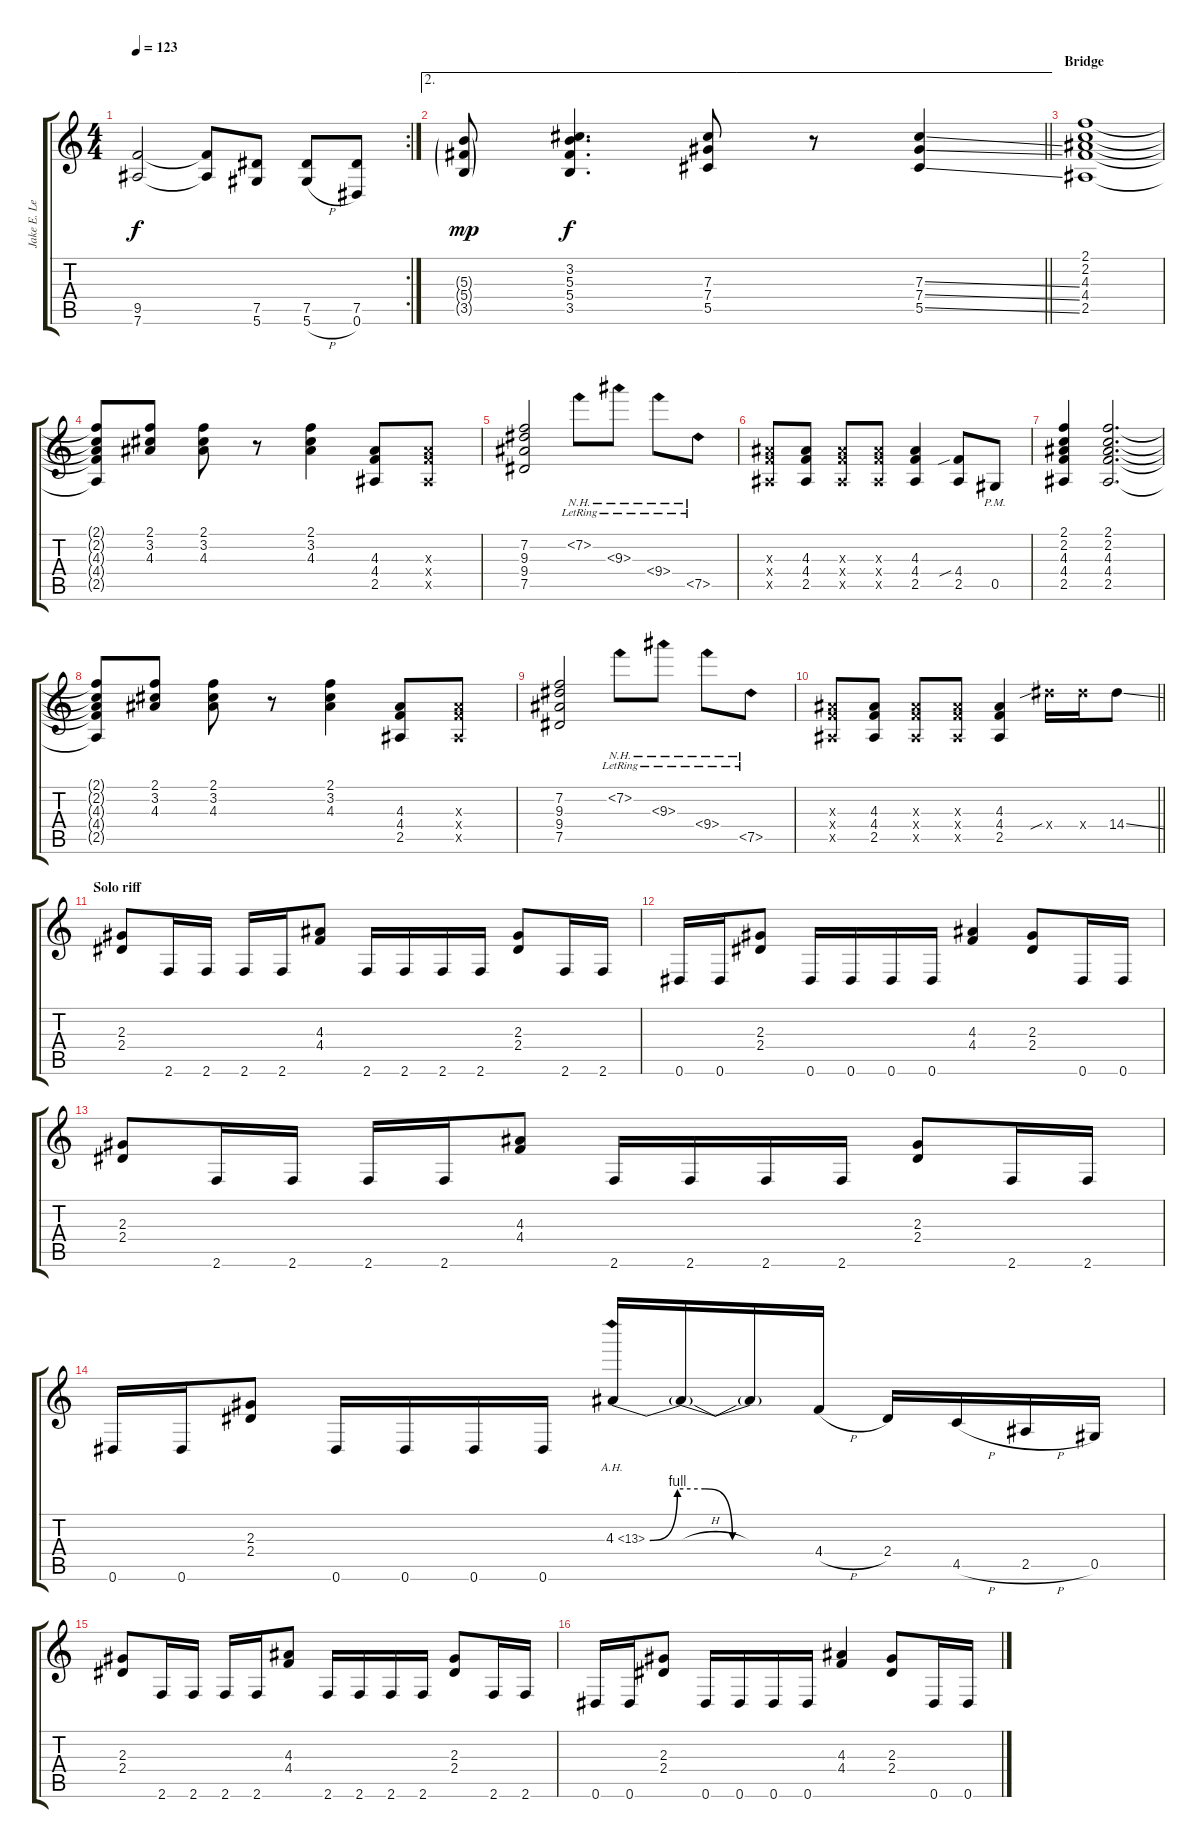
\track ("Jake E. Lee" "Jake E. Le") {instrument overdrivenguitar}
\staff {score tabs}
\tuning (Eb4 Bb3 Gb3 Db3 Ab2 Eb2) {hide}
\rc 2
\ts (4 4)
\tempo 123
\clef g2
\ks c
(9.5 7.6).2{dy f} (9.5{t} 7.6{t}).8 (7.5 5.6).8 (7.5 5.6{h}).8 (7.5 0.6).8 |
\ae 2
\barLineRight lightlight
(5.3{g} 5.4{g} 3.5{g}).8{dy mp} (3.2 5.3 5.4 3.5).4{d dy f} (7.3 7.4 5.5).8 r.8 (7.3{ss} 7.4{ss} 5.5{ss}).4 |
\section ("" "Bridge")
(2.1 2.2 4.3 4.4 2.5).1 |
(2.1{t} 2.2{t} 4.3{t} 4.4{t} 2.5{t}).8 (2.1 3.2 4.3).8 (2.1 3.2 4.3).8 r.8 (2.1 3.2 4.3).4 (4.3 4.4 2.5).8 (4.3{x} 4.4{x} 2.5{x}).8 |
(7.2 9.3 9.4 7.5).2 7.2{nh lr}.8 9.3{nh lr}.8 9.4{nh lr}.8 7.5{nh lr}.8 |
(4.3{x} 4.4{x} 2.5{x}).8 (4.3 4.4 2.5).8 (4.3{x} 4.4{x} 2.5{x}).8 (4.3{x} 4.4{x} 2.5{x}).8 (4.3 4.4 2.5).4 (4.4{sib} 2.5).8 0.5{pm}.8 |
(2.1 2.2 4.3 4.4 2.5).4 (2.1 2.2 4.3 4.4 2.5).2{d} |
(2.1{t} 2.2{t} 4.3{t} 4.4{t} 2.5{t}).8 (2.1 3.2 4.3).8 (2.1 3.2 4.3).8 r.8 (2.1 3.2 4.3).4 (4.3 4.4 2.5).8 (4.3{x} 4.4{x} 2.5{x}).8 |
(7.2 9.3 9.4 7.5).2 7.2{nh lr}.8 9.3{nh lr}.8 9.4{nh lr}.8 7.5{nh lr}.8 |
\barLineRight lightlight
(4.3{x} 4.4{x} 2.5{x}).8 (4.3 4.4 2.5).8 (4.3{x} 4.4{x} 2.5{x}).8 (4.3{x} 4.4{x} 2.5{x}).8 (4.3 4.4 2.5).4 14.4{sib x}.16 14.4{x}.16 14.4{ss}.8 |
\section ("" "Solo riff")
(2.3 2.4).8 2.6.16 2.6.16 2.6.16 2.6.16 (4.3 4.4).8 2.6.16 2.6.16 2.6.16 2.6.16 (2.3 2.4).8 2.6.16 2.6.16 |
0.6.16 0.6.16 (2.3 2.4).8 0.6.16 0.6.16 0.6.16 0.6.16 (4.3 4.4).4 (2.3 2.4).8 0.6.16 0.6.16 |
(2.3 2.4).8 2.6.16 2.6.16 2.6.16 2.6.16 (4.3 4.4).8 2.6.16 2.6.16 2.6.16 2.6.16 (2.3 2.4).8 2.6.16 2.6.16 |
0.6.16 0.6.16 (2.3 2.4).8 0.6.16 0.6.16 0.6.16 0.6.16 4.3{be (custom 0 0 10 4 20 4 30 0 60 0) ah 9}.16 4.3{h t}.16 4.3{t}.16 4.4{h}.16 2.4.16 4.5{h}.16 2.5{h}.16 0.5.16 |
(2.3 2.4).8 2.6.16 2.6.16 2.6.16 2.6.16 (4.3 4.4).8 2.6.16 2.6.16 2.6.16 2.6.16 (2.3 2.4).8 2.6.16 2.6.16 |
0.6.16 0.6.16 (2.3 2.4).8 0.6.16 0.6.16 0.6.16 0.6.16 (4.3 4.4).4 (2.3 2.4).8 0.6.16 0.6.16
